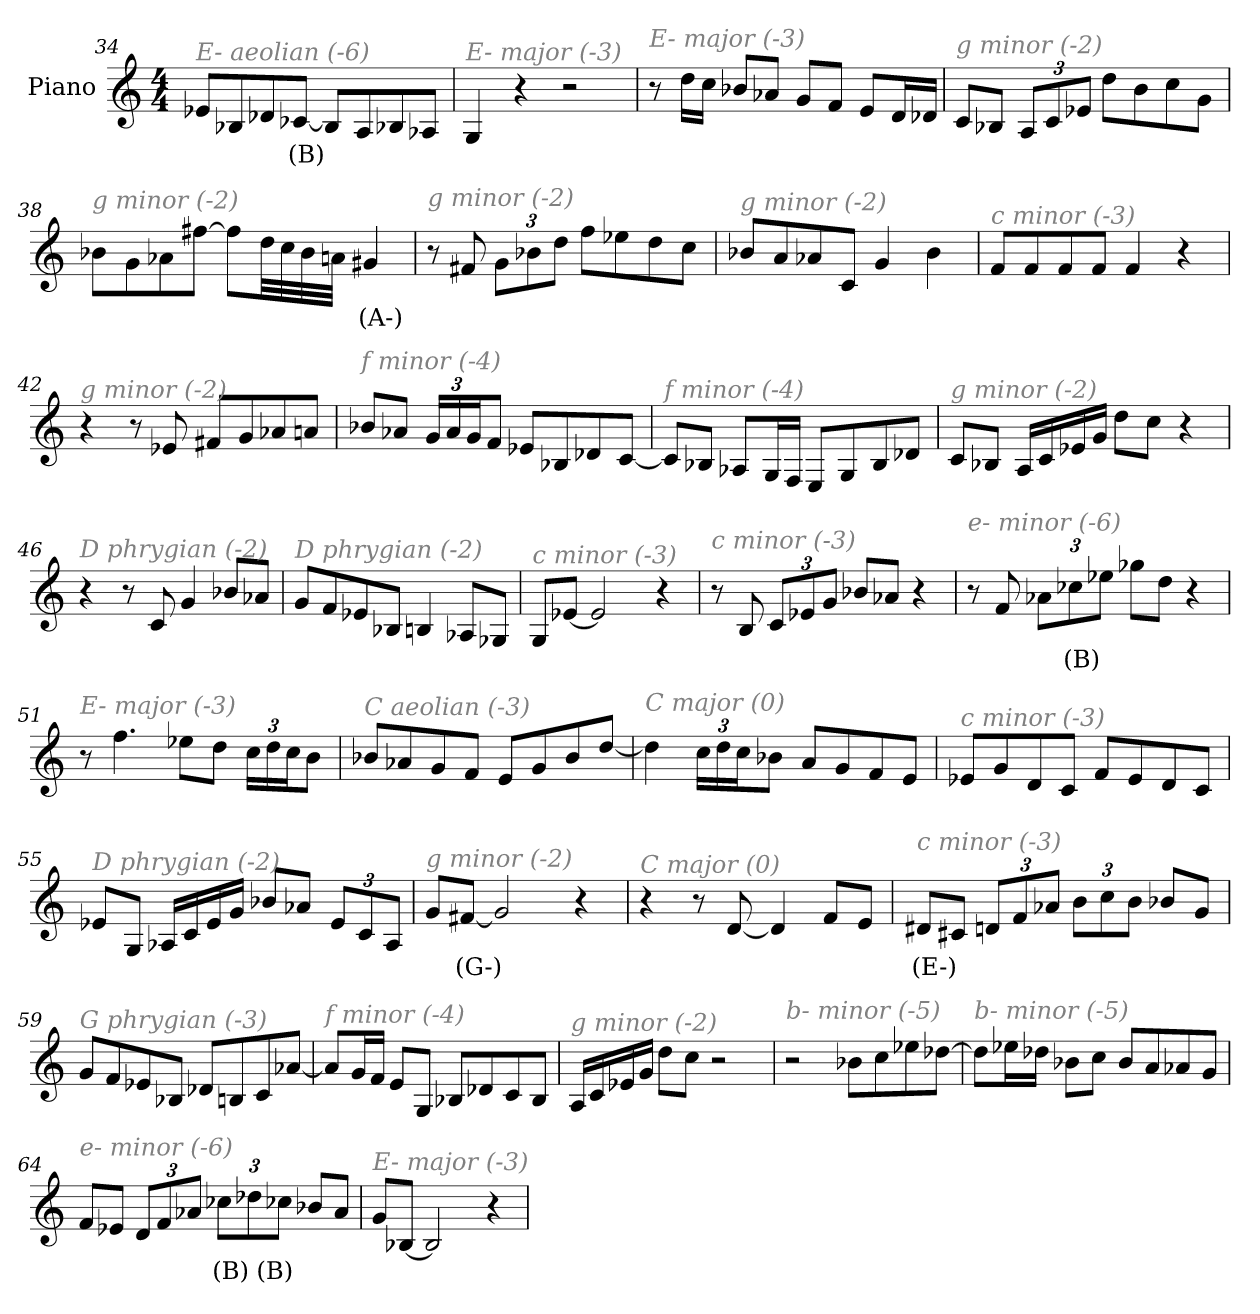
**kern	**text
*part1	*part1
*staff1	*staff1
*I"Piano	*
*I'Pno	*
*clefG2	*
*k[]	*
*M4/4	*
=34	=34
!LO:TX:i:color=#808080:t=E- aeolian (-6)	!
8e-X/L	.
8B-X/	.
8d-X/	.
[8c-Xi/J	(B)
8B/L]	.
8A/	.
8B-X/	.
8A-X/J	.
=35	=35
!LO:TX:i:color=#808080:t=E- major (-3)	!
4G/	.
4r	.
2r	.
!!LO:LB:g=z
=36	=36
!LO:TX:i:color=#808080:t=E- major (-3)	!
8r	.
16dd\LL	.
16cc\JJ	.
8b-X/L	.
8a-X/J	.
8g/L	.
8f/J	.
8e/L	.
16d/L	.
16d-X/JJ	.
=37	=37
!LO:TX:i:color=#808080:t=g minor (-2)	!
8c/L	.
8B-X/J	.
*Xbrackettup	*
12A/L	.
12c/	.
12e-X/J	.
8dd\L	.
8b\	.
8cc\	.
8g\J	.
=38	=38
!LO:TX:i:color=#808080:t=g minor (-2)	!
8b-X\L	.
8g\	.
8a-X\	.
[8ff#X\J	.
8ff#\L]	.
32dd\LL	.
32cc\	.
32b-\	.
32an\JJJ	.
4g#Xj/	(A-)
!!LO:PB:g=z
=39	=39
!LO:TX:i:color=#808080:t=g minor (-2)	!
8r	.
8f#X/	.
12g\L	.
12b-X\	.
12dd\J	.
8ff\L	.
8ee-X\	.
8dd\	.
8cc\J	.
=40	=40
!LO:TX:i:color=#808080:t=g minor (-2)	!
8b-X/L	.
8a/	.
8a-X/	.
8c/J	.
4g/	.
4b-\	.
=41	=41
!LO:TX:i:color=#808080:t=c minor (-3)	!
8f/L	.
8f/	.
8f/	.
8f/J	.
4f/	.
4r	.
=42	=42
!LO:TX:i:color=#808080:t=g minor (-2)	!
4r	.
8r	.
8e-X/	.
8f#X/L	.
8g/	.
8a-X/	.
8an/J	.
!!LO:LB:g=z
=43	=43
!LO:TX:i:color=#808080:t=f minor (-4)	!
8b-X/L	.
8a-X/J	.
24g/LL	.
24a-/	.
24g/J	.
8f/J	.
8e-X/L	.
8B-X/	.
8d-X/	.
[8c/J	.
=44	=44
!LO:TX:i:color=#808080:t=f minor (-4)	!
8c/L]	.
8B-X/J	.
8A-X/L	.
16G/L	.
16F/JJ	.
8E/L	.
8G/	.
8B-/	.
8d-X/J	.
=45	=45
!LO:TX:i:color=#808080:t=g minor (-2)	!
8c/L	.
8B-X/J	.
16A/LL	.
16c/	.
16e-X/	.
16g/JJ	.
8dd\L	.
8cc\J	.
4r	.
=46	=46
!LO:TX:i:color=#808080:t=D phrygian (-2)	!
4r	.
8r	.
8c/	.
4g/	.
8b-X/L	.
8a-X/J	.
!!LO:LB:g=z
=47	=47
!LO:TX:i:color=#808080:t=D phrygian (-2)	!
8g/L	.
8f/	.
8e-X/	.
8B-X/J	.
4Bn/	.
8A-X/L	.
8G-X/J	.
=48	=48
!LO:TX:i:color=#808080:t=c minor (-3)	!
8G/L	.
[8e-X/J	.
2e-/]	.
4r	.
=49	=49
!LO:TX:i:color=#808080:t=c minor (-3)	!
8r	.
8B/	.
12c/L	.
12e-X/	.
12g/J	.
8b-X/L	.
8a-X/J	.
4r	.
=50	=50
!LO:TX:i:color=#808080:t=e- minor (-6)	!
8r	.
8f/	.
12a-X\L	.
12cc-Xi\	(B)
12ee-X\J	.
8gg-X\L	.
8dd\J	.
4r	.
!!LO:LB:g=z
=51	=51
!LO:TX:i:color=#808080:t=E- major (-3)	!
8r	.
4.ff\	.
8ee-X\L	.
8dd\J	.
24cc\LL	.
24dd\	.
24cc\J	.
8b\J	.
=52	=52
!LO:TX:i:color=#808080:t=C aeolian (-3)	!
8b-X/L	.
8a-X/	.
8g/	.
8f/J	.
8e/L	.
8g/	.
8b-/	.
[8dd/J	.
=53	=53
!LO:TX:i:color=#808080:t=C major (0)	!
4dd\]	.
24cc\LL	.
24dd\	.
24cc\J	.
8b-X\J	.
8a/L	.
8g/	.
8f/	.
8e/J	.
=54	=54
!LO:TX:i:color=#808080:t=c minor (-3)	!
8e-X/L	.
8g/	.
8d/	.
8c/J	.
8f/L	.
8e-/	.
8d/	.
8c/J	.
!!LO:LB:g=z
=55	=55
!LO:TX:i:color=#808080:t=D phrygian (-2)	!
8e-X/L	.
8G/J	.
16A-X/LL	.
16c/	.
16e-/	.
16g/JJ	.
8b-X/L	.
8a-X/J	.
12e-/L	.
12c/	.
12A-/J	.
=56	=56
!LO:TX:i:color=#808080:t=g minor (-2)	!
8g/L	.
[8f#Xi/J	(G-)
2g-/]	.
4r	.
=57	=57
!LO:TX:i:color=#808080:t=C major (0)	!
4r	.
8r	.
[8d/	.
4d/]	.
8f/L	.
8e/J	.
=58	=58
!LO:TX:i:color=#808080:t=c minor (-3)	!
8d#Xj/L	(E-)
8c#X/J	.
12d/L	.
12f/	.
12a-X/J	.
12b\L	.
12cc\	.
12b\J	.
8b-X/L	.
8g/J	.
!!LO:LB:g=z
=59	=59
!LO:TX:i:color=#808080:t=G phrygian (-3)	!
8g/L	.
8f/	.
8e-X/	.
8B-X/J	.
8d-X/L	.
8Bn/	.
8c/	.
[8a-X/J	.
=60	=60
!LO:TX:i:color=#808080:t=f minor (-4)	!
8a-/L]	.
16g/L	.
16f/JJ	.
8e/L	.
8G/J	.
8B-X/L	.
8d-X/	.
8c/	.
8B-/J	.
=61	=61
!LO:TX:i:color=#808080:t=g minor (-2)	!
16A/LL	.
16c/	.
16e-X/	.
16g/JJ	.
8dd\L	.
8cc\J	.
2r	.
=62	=62
!LO:TX:i:color=#808080:t=b- minor (-5)	!
2r	.
8b-X\L	.
8cc\	.
8ee-X\	.
[8dd-X\J	.
!!LO:LB:g=z
=63	=63
!LO:TX:i:color=#808080:t=b- minor (-5)	!
8dd-\L]	.
16ee-X\L	.
16dd-X\JJ	.
8b-X\L	.
8cc\J	.
8b-/L	.
8a/	.
8a-X/	.
8g/J	.
=64	=64
!LO:TX:i:color=#808080:t=e- minor (-6)	!
8f/L	.
8e-X/J	.
12d/L	.
12f/	.
12a-X/J	.
12cc-Xi\L	(B)
12dd-X\	.
12cc-Xi\J	(B)
8b-X/L	.
8a-/J	.
=65	=65
!LO:TX:i:color=#808080:t=E- major (-3)	!
8g/L	.
[8B-X/J	.
2B-/]	.
4r	.
=	=
*-	*-
